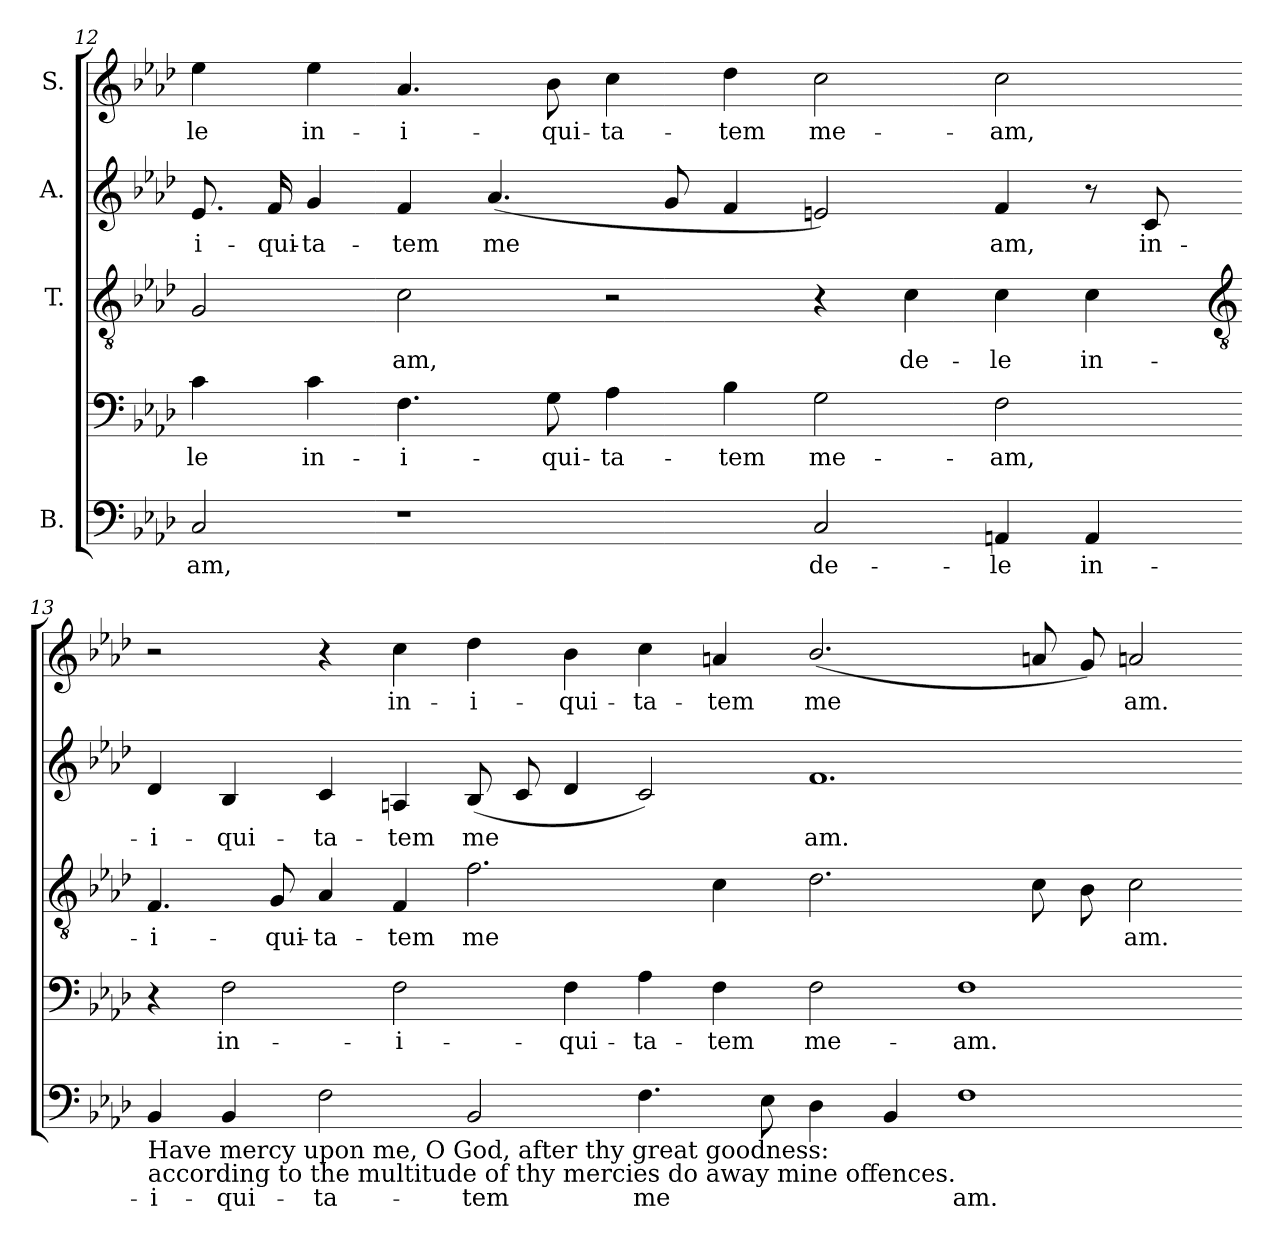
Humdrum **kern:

**kern	**text	**kern	**text	**kern	**text	**kern	**text	**kern	**text
*part4	*part4	*part4	*part4	*part3	*part3	*part2	*part2	*part1	*part1
*staff5	*staff5	*staff4	*staff4	*staff3	*staff3	*staff2	*staff2	*staff1	*staff1
*I"B.	*	*	*	*I"T.	*	*I"A.	*	*I"S.	*
!!LO:LB:g=z
*clefF4	*	*clefF4	*	*clefGv2	*	*clefG2	*	*clefG2	*
*k[b-e-a-d-]	*	*k[b-e-a-d-]	*	*k[b-e-a-d-]	*	*k[b-e-a-d-]	*	*k[b-e-a-d-]	*
*A-:	*	*A-:	*	*A-:	*	*A-:	*	*A-:	*
=12	=12	=12	=12	=12	=12	=12	=12	=12	=12
!	!LO:LY:b	!	!LO:LY:b	!	!	!	!LO:LY:b	!	!LO:LY:b
2C	am,	4c	le	2G	.	8.e-	-i-	4ee-	-le
!	!	!	!	!	!	!	!LO:LY:b	!	!
.	.	.	.	.	.	16f	-qui-	.	.
!	!	!	!LO:LY:b	!	!	!	!LO:LY:b	!	!LO:LY:b
.	.	4c	in-	.	.	4g	-ta-	4ee-	in-
!	!	!	!LO:LY:b	!	!LO:LY:b	!	!LO:LY:b	!	!LO:LY:b
1r	.	4.F	-i-	2c	am,	4f	-tem	4.a-	-i-
!	!	!	!	!	!	!	!LO:LY:b	!	!
.	.	.	.	.	.	(<4.a-	me	.	.
!	!	!	!LO:LY:b	!	!	!	!	!	!LO:LY:b
.	.	8G	-qui-	.	.	.	.	8b-	-qui-
!	!	!	!LO:LY:b	!	!	!	!	!	!LO:LY:b
.	.	4A-	-ta-	2r	.	.	.	4cc	-ta-
.	.	.	.	.	.	8g	.	.	.
!	!	!	!LO:LY:b	!	!	!	!	!	!LO:LY:b
.	.	4B-	-tem	.	.	4f	.	4dd-	-tem
!	!LO:LY:b	!	!LO:LY:b	!	!	!	!	!	!LO:LY:b
2C	de-	2G	me-	4r	.	2en)	.	2cc	me-
!	!	!	!	!	!LO:LY:b	!	!	!	!
.	.	.	.	4c	de-	.	.	.	.
!	!LO:LY:b	!	!LO:LY:b	!	!LO:LY:b	!	!LO:LY:b	!	!LO:LY:b
4AAn	-le	2F	-am,	4c	-le	4f	am,	2cc	-am,
!	!LO:LY:b	!	!	!	!LO:LY:b	!	!	!	!
4AA	in-	.	.	4c	in-	8r	.	.	.
!	!	!	!	!	!	!	!LO:LY:b	!	!
.	.	.	.	.	.	8c	in-	.	.
!!LO:LB:g=z
=13-	=13-	=13-	=13-	=13-	=13-	=13-	=13-	=13-	=13-
*	*	*	*	*clefGv2	*	*	*	*	*
!LO:TX:b:t=Have mercy upon me, O God, after thy great goodness&colon; \naccording to the multitude of thy mercies do away mine offences.	!	!	!	!	!	!	!	!	!
!	!LO:LY:b	!	!	!	!LO:LY:b	!	!LO:LY:b	!	!
4BB-	i-	4r	.	4.F	-i-	4d-	-i-	2r	.
!	!LO:LY:b	!	!LO:LY:b	!	!	!	!LO:LY:b	!	!
4BB-	-qui-	2F	-in-	.	.	4B-	-qui-	.	.
!	!	!	!	!	!LO:LY:b	!	!	!	!
.	.	.	.	8G	-qui-	.	.	.	.
!	!LO:LY:b	!	!	!	!LO:LY:b	!	!LO:LY:b	!	!
2F	-ta-	.	.	4A-	-ta-	4c	-ta-	4r	.
!	!	!	!LO:LY:b	!	!LO:LY:b	!	!LO:LY:b	!	!LO:LY:b
.	.	2F	-i-	4F	-tem	4An	-tem	4cc	in-
!	!LO:LY:b	!	!	!	!LO:LY:b	!	!LO:LY:b	!	!LO:LY:b
2BB-	-tem	.	.	2.f	me	(<8B-	me	4dd-	-i-
.	.	.	.	.	.	8c	.	.	.
!	!	!	!LO:LY:b	!	!	!	!	!	!LO:LY:b
.	.	4F	-qui-	.	.	4d-	.	4b-	-qui-
!	!LO:LY:b	!	!LO:LY:b	!	!	!	!	!	!LO:LY:b
4.F	me	4A-	-ta-	.	.	2c)	.	4cc	-ta-
!	!	!	!LO:LY:b	!	!	!	!	!	!LO:LY:b
.	.	4F	-tem	4c	.	.	.	4an	-tem
8E-	.	.	.	.	.	.	.	.	.
!	!	!	!LO:LY:b	!	!	!	!LO:LY:b	!	!LO:LY:b
4D-	.	2F	me-	2.d-	.	1.f	am.	(<2.b-/	me
4BB-	.	.	.	.	.	.	.	.	.
!	!LO:LY:b	!	!LO:LY:b	!	!	!	!	!	!
1F	am.	1F	-am.	.	.	.	.	.	.
.	.	.	.	8c	.	.	.	8an	.
.	.	.	.	8B-	.	.	.	8g)	.
!	!	!	!	!	!LO:LY:b	!	!	!	!LO:LY:b
.	.	.	.	2c	am.	.	.	2an	am.
=-	=-	=-	=-	=-	=-	=-	=-	=-	=-
*-	*-	*-	*-	*-	*-	*-	*-	*-	*-
